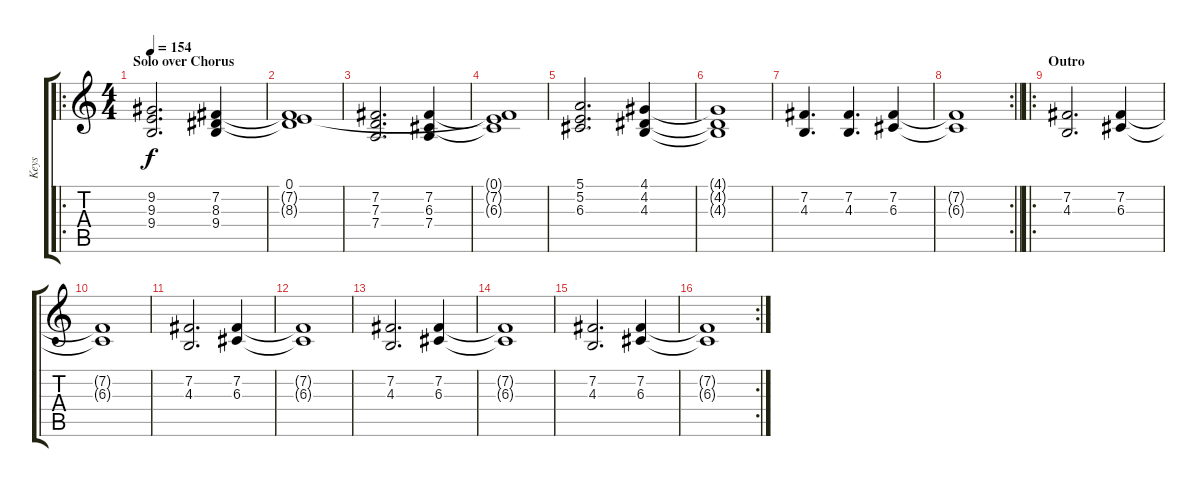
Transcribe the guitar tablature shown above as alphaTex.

\track ("Keys" "Keys") {instrument electricpiano1}
\staff {score tabs}
\tuning (E4 B3 G3 D3 A2 E2) {hide}
\ro
\ts (4 4)
\section ("" "Solo over Chorus")
\tempo 154
\clef g2
\ks c
(9.2 9.3 9.4).2{d dy f} (7.2 8.3 9.4).4 |
(0.1 7.2{t} 8.3{t}).1 |
(7.2 7.3 7.4).2{d} (7.2 6.3 7.4).4 |
(0.1{t} 7.2{t} 6.3{t}).1 |
(5.1 5.2 6.3).2{d} (4.1 4.2 4.3).4 |
(4.1{t} 4.2{t} 4.3{t}).1 |
(7.2 4.3).4{d} (7.2 4.3).4{d} (7.2 6.3).4 |
\rc 2
\barLineRight lightlight
(7.2{t} 6.3{t}).1 |
\ro
\section ("" "Outro")
(7.2 4.3).2{d} (7.2 6.3).4 |
(7.2{t} 6.3{t}).1 |
(7.2 4.3).2{d} (7.2 6.3).4 |
(7.2{t} 6.3{t}).1 |
(7.2 4.3).2{d} (7.2 6.3).4 |
(7.2{t} 6.3{t}).1 |
(7.2 4.3).2{d} (7.2 6.3).4 |
\rc 2
(7.2{t} 6.3{t}).1
